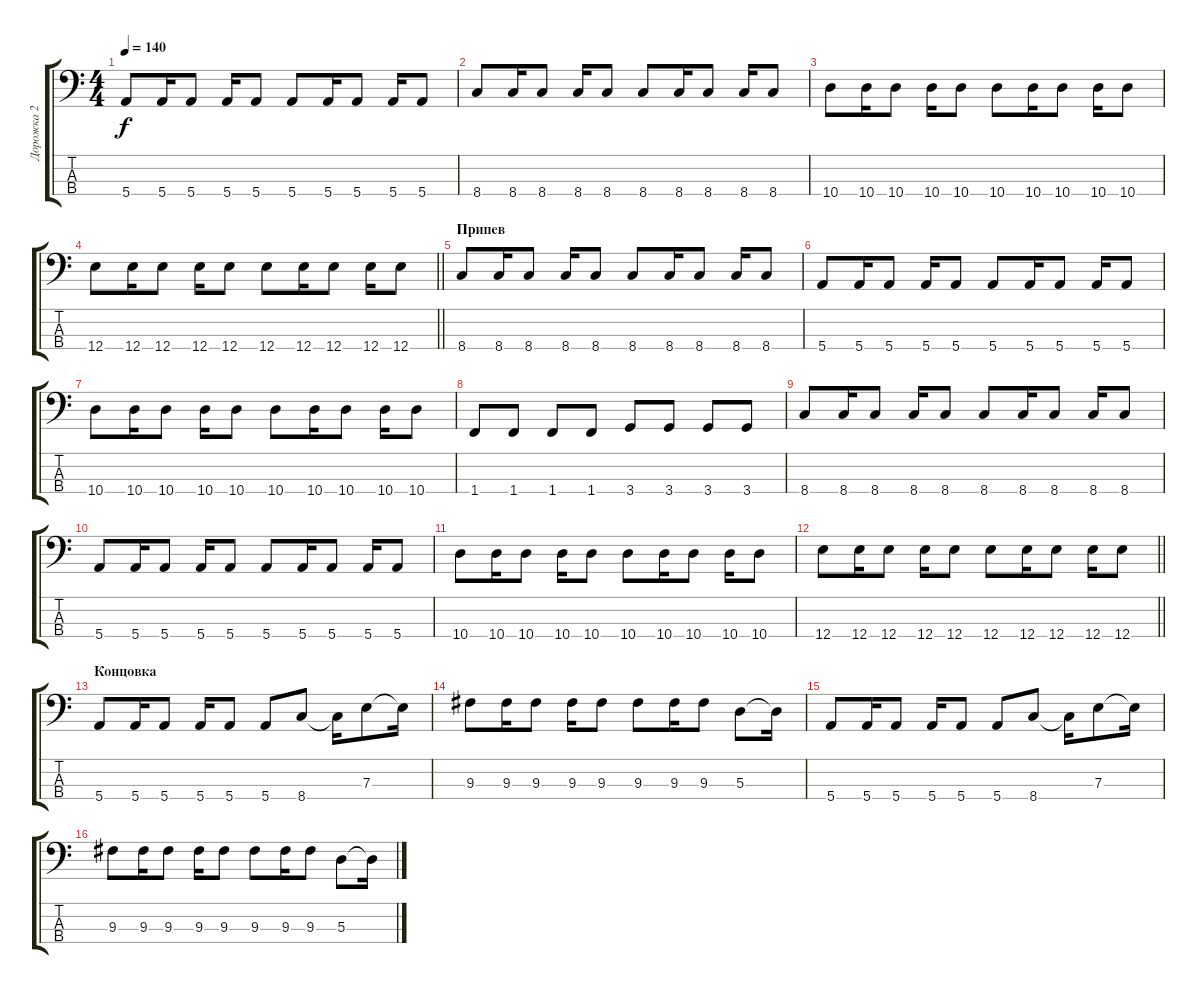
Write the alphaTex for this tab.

\track ("Дорожка 2" "Дорожка 2") {instrument electricbasspick}
\staff {score tabs}
\tuning (G2 D2 A1 E1) {hide}
\ts (4 4)
\tempo 140
\clef f4
\ks c
5.4.8{dy f} 5.4.16 5.4.8 5.4.16 5.4.8 5.4.8 5.4.16 5.4.8 5.4.16 5.4.8 |
8.4.8 8.4.16 8.4.8 8.4.16 8.4.8 8.4.8 8.4.16 8.4.8 8.4.16 8.4.8 |
10.4.8 10.4.16 10.4.8 10.4.16 10.4.8 10.4.8 10.4.16 10.4.8 10.4.16 10.4.8 |
\barLineRight lightlight
12.4.8 12.4.16 12.4.8 12.4.16 12.4.8 12.4.8 12.4.16 12.4.8 12.4.16 12.4.8 |
\section ("" "Припев")
8.4.8 8.4.16 8.4.8 8.4.16 8.4.8 8.4.8 8.4.16 8.4.8 8.4.16 8.4.8 |
5.4.8 5.4.16 5.4.8 5.4.16 5.4.8 5.4.8 5.4.16 5.4.8 5.4.16 5.4.8 |
10.4.8 10.4.16 10.4.8 10.4.16 10.4.8 10.4.8 10.4.16 10.4.8 10.4.16 10.4.8 |
1.4.8 1.4.8 1.4.8 1.4.8 3.4.8 3.4.8 3.4.8 3.4.8 |
8.4.8 8.4.16 8.4.8 8.4.16 8.4.8 8.4.8 8.4.16 8.4.8 8.4.16 8.4.8 |
5.4.8 5.4.16 5.4.8 5.4.16 5.4.8 5.4.8 5.4.16 5.4.8 5.4.16 5.4.8 |
10.4.8 10.4.16 10.4.8 10.4.16 10.4.8 10.4.8 10.4.16 10.4.8 10.4.16 10.4.8 |
\barLineRight lightlight
12.4.8 12.4.16 12.4.8 12.4.16 12.4.8 12.4.8 12.4.16 12.4.8 12.4.16 12.4.8 |
\section ("" "Концовка")
5.4.8 5.4.16 5.4.8 5.4.16 5.4.8 5.4.8 8.4.8 8.4{t}.16 7.3.8 7.3{t}.16 |
9.3.8 9.3.16 9.3.8 9.3.16 9.3.8 9.3.8 9.3.16 9.3.8 5.3.8 5.3{t}.16 |
5.4.8 5.4.16 5.4.8 5.4.16 5.4.8 5.4.8 8.4.8 8.4{t}.16 7.3.8 7.3{t}.16 |
9.3.8 9.3.16 9.3.8 9.3.16 9.3.8 9.3.8 9.3.16 9.3.8 5.3.8 5.3{t}.16
